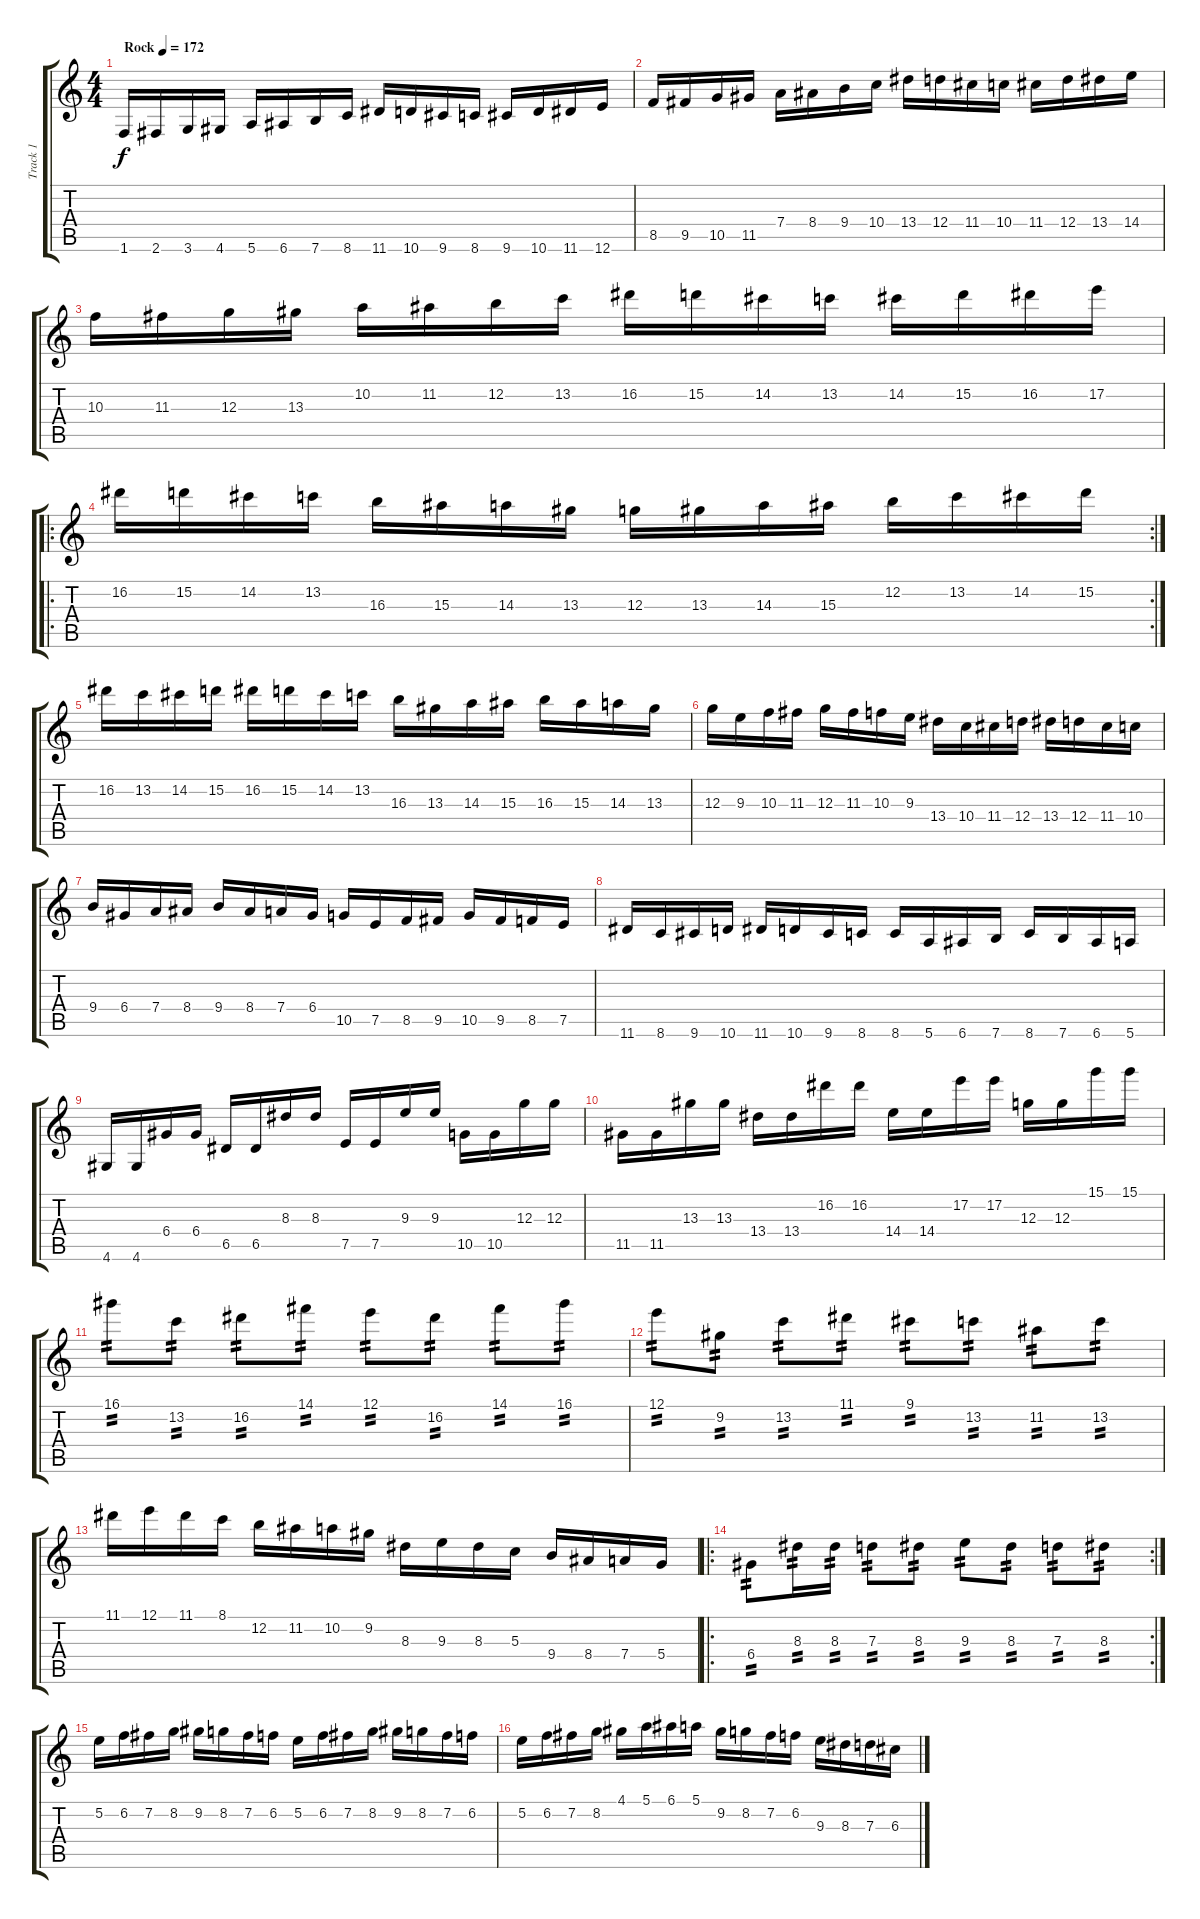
\track ("Track 1" "Track 1") {instrument distortionguitar}
\staff {score tabs}
\tuning (E4 B3 G3 D3 A2 E2) {hide}
\ts (4 4)
\tempo (172 "Rock")
\clef g2
\ks c
1.6.16{dy f instrument distortionguitar} 2.6.16 3.6.16 4.6.16 5.6.16 6.6.16 7.6.16 8.6.16 11.6.16 10.6.16 9.6.16 8.6.16 9.6.16 10.6.16 11.6.16 12.6.16 |
8.5.16 9.5.16 10.5.16 11.5.16 7.4.16 8.4.16 9.4.16 10.4.16 13.4.16 12.4.16 11.4.16 10.4.16 11.4.16 12.4.16 13.4.16 14.4.16 |
10.3.16 11.3.16 12.3.16 13.3.16 10.2.16 11.2.16 12.2.16 13.2.16 16.2.16 15.2.16 14.2.16 13.2.16 14.2.16 15.2.16 16.2.16 17.2.16 |
\ro
\rc 2
16.2.16 15.2.16 14.2.16 13.2.16 16.3.16 15.3.16 14.3.16 13.3.16 12.3.16 13.3.16 14.3.16 15.3.16 12.2.16 13.2.16 14.2.16 15.2.16 |
16.2.16 13.2.16 14.2.16 15.2.16 16.2.16 15.2.16 14.2.16 13.2.16 16.3.16 13.3.16 14.3.16 15.3.16 16.3.16 15.3.16 14.3.16 13.3.16 |
12.3.16 9.3.16 10.3.16 11.3.16 12.3.16 11.3.16 10.3.16 9.3.16 13.4.16 10.4.16 11.4.16 12.4.16 13.4.16 12.4.16 11.4.16 10.4.16 |
9.4.16 6.4.16 7.4.16 8.4.16 9.4.16 8.4.16 7.4.16 6.4.16 10.5.16 7.5.16 8.5.16 9.5.16 10.5.16 9.5.16 8.5.16 7.5.16 |
11.6.16 8.6.16 9.6.16 10.6.16 11.6.16 10.6.16 9.6.16 8.6.16 8.6.16 5.6.16 6.6.16 7.6.16 8.6.16 7.6.16 6.6.16 5.6.16 |
4.6.16 4.6.16 6.4.16 6.4.16 6.5.16 6.5.16 8.3.16 8.3.16 7.5.16 7.5.16 9.3.16 9.3.16 10.5.16 10.5.16 12.3.16 12.3.16 |
11.5.16 11.5.16 13.3.16 13.3.16 13.4.16 13.4.16 16.2.16 16.2.16 14.4.16 14.4.16 17.2.16 17.2.16 12.3.16 12.3.16 15.1.16 15.1.16 |
16.1.8{tp 2} 13.2.8{tp 2} 16.2.8{tp 2} 14.1.8{tp 2} 12.1.8{tp 2} 16.2.8{tp 2} 14.1.8{tp 2} 16.1.8{tp 2} |
12.1.8{tp 2} 9.2.8{tp 2} 13.2.8{tp 2} 11.1.8{tp 2} 9.1.8{tp 2} 13.2.8{tp 2} 11.2.8{tp 2} 13.2.8{tp 2} |
11.1.16 12.1.16 11.1.16 8.1.16 12.2.16 11.2.16 10.2.16 9.2.16 8.3.16 9.3.16 8.3.16 5.3.16 9.4.16 8.4.16 7.4.16 5.4.16 |
\ro
\rc 2
6.4.8{tp 2} 8.3.16{tp 2} 8.3.16{tp 2} 7.3.8{tp 2} 8.3.8{tp 2} 9.3.8{tp 2} 8.3.8{tp 2} 7.3.8{tp 2} 8.3.8{tp 2} |
5.2.16 6.2.16 7.2.16 8.2.16 9.2.16 8.2.16 7.2.16 6.2.16 5.2.16 6.2.16 7.2.16 8.2.16 9.2.16 8.2.16 7.2.16 6.2.16 |
5.2.16 6.2.16 7.2.16 8.2.16 4.1.16 5.1.16 6.1.16 5.1.16 9.2.16 8.2.16 7.2.16 6.2.16 9.3.16 8.3.16 7.3.16 6.3.16
